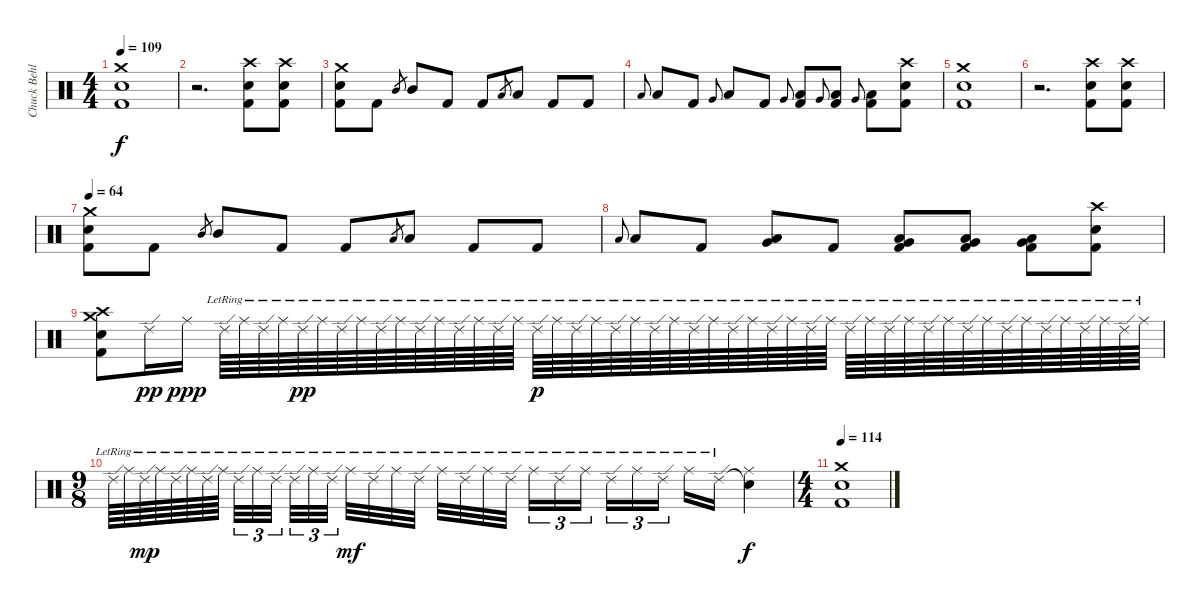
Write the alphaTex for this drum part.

\track ("Chuck Behler" "Chuck Behl") {instrument percussion}
\staff {score}
\articulation defaults
\ts (4 4)
\tempo 109
\clef neutral
\ks c
("Crash medium (hit)" "Snare (hit) 2" "Kick (hit) 2").1{dy f} |
r.2{d} ("Crash high (hit)" "Snare (hit) 2" "Kick (hit) 2").8 ("Crash high (hit)" "Snare (hit) 2" "Kick (hit) 2").8 |
("Crash medium (hit)" "Snare (hit) 2" "Kick (hit) 2").8 "Kick (hit) 2".8 "Mid Tom (hit)".8{gr} "Mid Tom (hit)".8 "Kick (hit) 2".8 "Kick (hit) 2".8 "Low Tom (hit)".8{gr} "Low Tom (hit)".8 "Kick (hit) 2".8 "Kick (hit) 2".8 |
"Low Floor Tom (hit)".8{gr onbeat} "Low Floor Tom (hit)".8 "Kick (hit) 2".8 "Very Low Tom (hit)".8{gr onbeat} "Low Floor Tom (hit)".8 "Kick (hit) 2".8 "Very Low Tom (hit)".8{gr onbeat} ("Low Floor Tom (hit)" "Kick (hit) 2").8 "Very Low Tom (hit)".8{gr onbeat} ("Low Floor Tom (hit)" "Kick (hit) 2").8 "Very Low Tom (hit)".8{gr onbeat} ("Low Floor Tom (hit)" "Kick (hit) 2").8 ("Crash high (hit)" "Snare (hit) 2" "Kick (hit) 2").8 |
("Crash medium (hit)" "Snare (hit) 2" "Kick (hit) 2").1 |
r.2{d} ("Crash high (hit)" "Snare (hit) 2" "Kick (hit) 2").8 ("Crash high (hit)" "Snare (hit) 2" "Kick (hit) 2").8 |
\tempo 64
("Crash medium (hit)" "Snare (hit) 2" "Kick (hit) 2").8 "Kick (hit) 2".8 "Mid Tom (hit)".8{gr} "Mid Tom (hit)".8 "Kick (hit) 2".8 "Kick (hit) 2".8 "Low Tom (hit)".8{gr} "Low Tom (hit)".8 "Kick (hit) 2".8 "Kick (hit) 2".8 |
"Low Floor Tom (hit)".8{gr onbeat} "Low Floor Tom (hit)".8 "Kick (hit) 2".8 ("Low Floor Tom (hit)" "Very Low Tom (hit)").8 "Kick (hit) 2".8 ("Low Floor Tom (hit)" "Very Low Tom (hit)" "Kick (hit) 2").8 ("Low Floor Tom (hit)" "Very Low Tom (hit)" "Kick (hit) 2").8 ("Low Floor Tom (hit)" "Very Low Tom (hit)" "Kick (hit) 2").8 ("Crash high (hit)" "Snare (hit) 2" "Kick (hit) 2").8 |
("Crash high (hit)" "Crash medium (hit)" "Snare (hit) 2" "Kick (hit) 2").8 "Ride (edge) 2".16{dy pp} "Ride (middle)".16{dy ppp} "Ride (edge) 2"{lr}.64 "Ride (middle)"{lr}.64 "Ride (edge) 2"{lr}.64 "Ride (middle)"{lr}.64 "Ride (edge) 2"{lr}.64{dy pp} "Ride (middle)"{lr}.64 "Ride (edge) 2"{lr}.64 "Ride (middle)"{lr}.64 "Ride (edge) 2"{lr}.64 "Ride (middle)"{lr}.64 "Ride (edge) 2"{lr}.64 "Ride (middle)"{lr}.64 "Ride (edge) 2"{lr}.64 "Ride (middle)"{lr}.64 "Ride (edge) 2"{lr}.64 "Ride (middle)"{lr}.64 "Ride (edge) 2"{lr}.64{dy p} "Ride (middle)"{lr}.64 "Ride (edge) 2"{lr}.64 "Ride (middle)"{lr}.64 "Ride (edge) 2"{lr}.64 "Ride (middle)"{lr}.64 "Ride (edge) 2"{lr}.64 "Ride (middle)"{lr}.64 "Ride (edge) 2"{lr}.64 "Ride (middle)"{lr}.64 "Ride (edge) 2"{lr}.64 "Ride (middle)"{lr}.64 "Ride (edge) 2"{lr}.64 "Ride (middle)"{lr}.64 "Ride (edge) 2"{lr}.64 "Ride (middle)"{lr}.64 "Ride (edge) 2"{lr}.64 "Ride (middle)"{lr}.64 "Ride (edge) 2"{lr}.64 "Ride (middle)"{lr}.64 "Ride (edge) 2"{lr}.64 "Ride (middle)"{lr}.64 "Ride (edge) 2"{lr}.64 "Ride (middle)"{lr}.64 "Ride (edge) 2"{lr}.64 "Ride (middle)"{lr}.64 "Ride (edge) 2"{lr}.64 "Ride (middle)"{lr}.64 "Ride (edge) 2"{lr}.64 "Ride (middle)"{lr}.64 "Ride (edge) 2"{lr}.64 "Ride (middle)"{lr}.64 |
\ts (9 8)
"Ride (edge) 2"{lr}.64 "Ride (middle)"{lr}.64 "Ride (edge) 2"{lr}.64{dy mp} "Ride (middle)"{lr}.64 "Ride (edge) 2"{lr}.64 "Ride (middle)"{lr}.64 "Ride (edge) 2"{lr}.64 "Ride (middle)"{lr}.64{beam splitsecondary} "Ride (edge) 2"{lr}.32{tu (3 2)} "Ride (middle)"{lr}.32{tu (3 2)} "Ride (edge) 2"{lr}.32{tu (3 2) beam splitsecondary} "Ride (edge) 2"{lr}.32{tu (3 2)} "Ride (middle)"{lr}.32{tu (3 2)} "Ride (edge) 2"{lr}.32{tu (3 2) beam splitsecondary} "Ride (middle)"{lr}.32{dy mf} "Ride (edge) 2"{lr}.32 "Ride (middle)"{lr}.32 "Ride (edge) 2"{lr}.32 "Ride (middle)"{lr}.32 "Ride (edge) 2"{lr}.32 "Ride (middle)"{lr}.32 "Ride (edge) 2"{lr}.32{beam splitsecondary} "Ride (middle)"{lr}.16{tu (3 2)} "Ride (edge) 2"{lr}.16{tu (3 2)} "Ride (middle)"{lr}.16{tu (3 2) beam splitsecondary} "Ride (edge) 2"{lr}.16{tu (3 2)} "Ride (middle)"{lr}.16{tu (3 2)} "Ride (edge) 2"{lr}.16{tu (3 2)} "Ride (middle)"{lr}.16 "Ride (edge) 2"{lr}.16 ("Snare (hit)"{t} "Ride (middle)").4{dy f} |
\ts (4 4)
\tempo 114
("Crash medium (hit)" "Snare (hit) 2" "Kick (hit) 2").1
